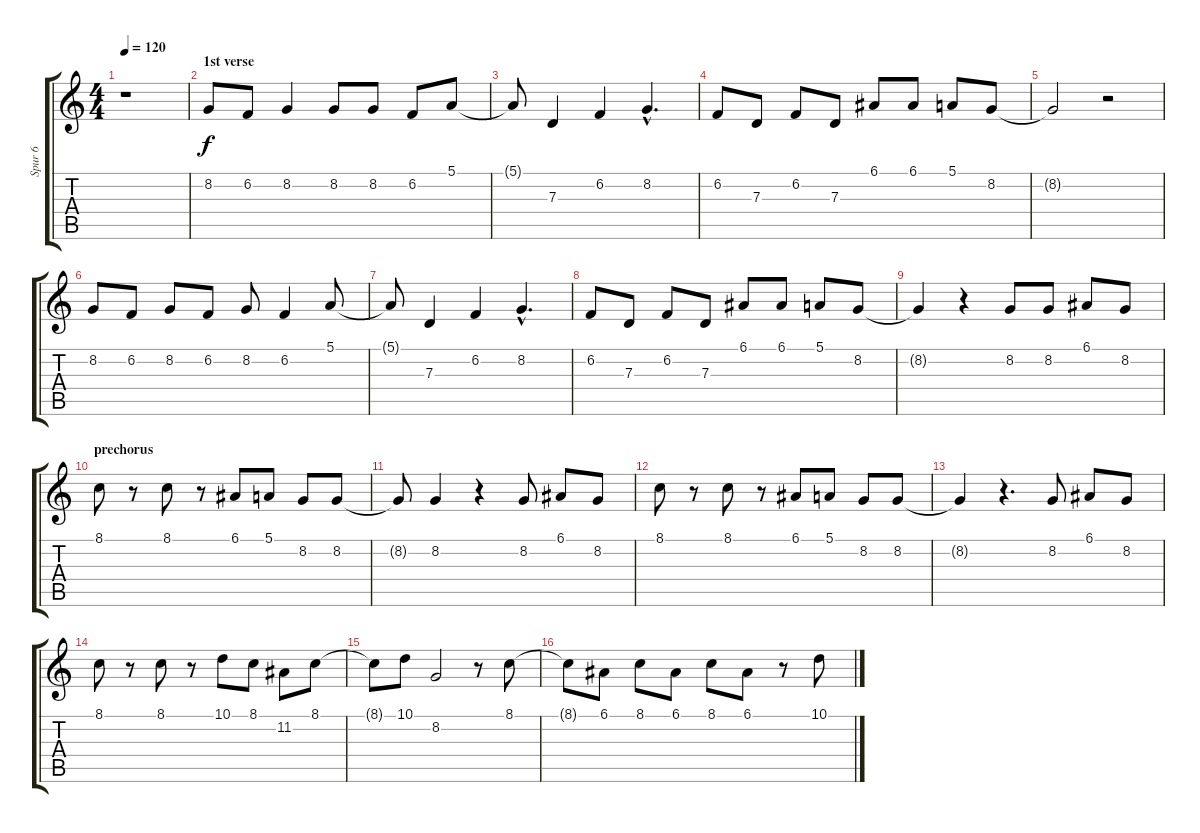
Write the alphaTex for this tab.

\track ("Spur 6" "Spur 6") {instrument altosax}
\staff {score tabs}
\tuning (E4 B3 G3 D3 A2 E2) {hide}
\ts (4 4)
\tempo 120
\clef g2
\ks c
r.1{dy f} |
\section ("" "1st verse")
8.2.8 6.2.8 8.2.4 8.2.8 8.2.8 6.2.8 5.1.8 |
5.1{t}.8 7.3.4 6.2.4 8.2{hac}.4{d} |
6.2.8 7.3.8 6.2.8 7.3.8 6.1.8 6.1.8 5.1.8 8.2.8 |
8.2{t}.2 r.2 |
8.2.8 6.2.8 8.2.8 6.2.8 8.2.8 6.2.4 5.1.8 |
5.1{t}.8 7.3.4 6.2.4 8.2{hac}.4{d} |
6.2.8 7.3.8 6.2.8 7.3.8 6.1.8 6.1.8 5.1.8 8.2.8 |
8.2{t}.4 r.4 8.2.8 8.2.8 6.1.8 8.2.8 |
\section ("" "prechorus")
8.1.8 r.8 8.1.8 r.8 6.1.8 5.1.8 8.2.8 8.2.8 |
8.2{t}.8 8.2.4 r.4 8.2.8 6.1.8 8.2.8 |
8.1.8 r.8 8.1.8 r.8 6.1.8 5.1.8 8.2.8 8.2.8 |
8.2{t}.4 r.4{d} 8.2.8 6.1.8 8.2.8 |
8.1.8 r.8 8.1.8 r.8 10.1.8 8.1.8 11.2.8 8.1.8 |
8.1{t}.8 10.1.8 8.2.2 r.8 8.1.8 |
8.1{t}.8 6.1.8 8.1.8 6.1.8 8.1.8 6.1.8 r.8 10.1.8
